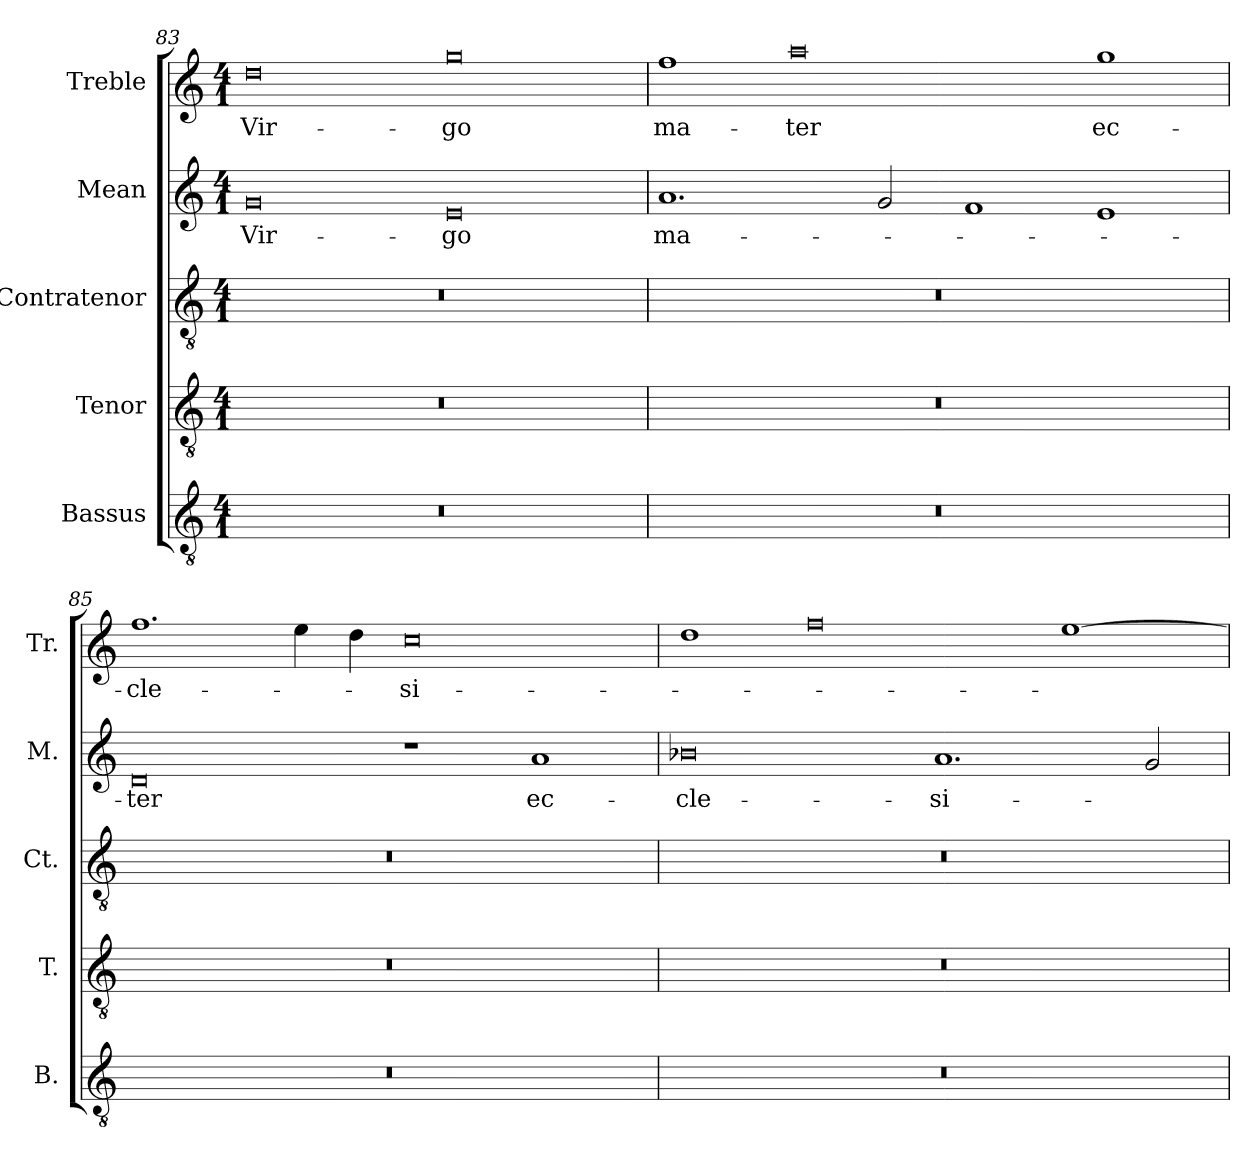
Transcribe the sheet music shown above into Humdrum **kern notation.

**kern	**kern	**kern	**kern	**text	**kern	**text
*part5	*part4	*part3	*part2	*part2	*part1	*part1
*staff5	*staff4	*staff3	*staff2	*staff2	*staff1	*staff1
*I"Bassus	*I"Tenor	*I"Contratenor	*I"Mean	*	*I"Treble	*
*I'B.	*I'T.	*I'Ct.	*I'M.	*	*I'Tr.	*
!!LO:LB:g=z
*clefGv2	*clefGv2	*clefGv2	*clefG2	*	*clefG2	*
*ITrd7c12	*ITrd7c12	*ITrd7c12	*	*	*	*
*k[]	*k[]	*k[]	*k[]	*	*k[]	*
*	*	*C:	*C:	*	*C:	*
*M4/1	*M4/1	*M4/1	*M4/1	*	*M4/1	*
=83	=83	=83	=83	=83	=83	=83
!LO:N:vis=1	!LO:N:vis=1	!LO:N:vis=1	!	!	!	!
!	!	!	!	!LO:LY:b:color=#000000	!	!
!	!	!	!	!	!	!LO:LY:b:color=#000000
00r	00r	00r	0gi	Vir-	0ddi	Vir-
!	!	!	!	!LO:LY:b:color=#000000	!	!
!	!	!	!	!	!	!LO:LY:b:color=#000000
.	.	.	0ei	-go	0ggi	-go
=84`	=84`	=84`	=84`	=84`	=84`	=84`
!LO:N:vis=1	!LO:N:vis=1	!LO:N:vis=1	!	!	!	!
!	!	!	!	!LO:LY:b:color=#000000	!	!
!	!	!	!	!	!	!LO:LY:b:color=#000000
00r	00r	00r	1.ai	ma-	1ffi	ma-
!	!	!	!	!	!	!LO:LY:b:color=#000000
.	.	.	.	.	0aai	-ter
.	.	.	2gi/	.	.	.
.	.	.	1fi	.	.	.
!	!	!	!	!	!	!LO:LY:b:color=#000000
.	.	.	1ei	.	1ggi	ec-
=85`	=85`	=85`	=85`	=85`	=85`	=85`
!LO:N:vis=1	!LO:N:vis=1	!LO:N:vis=1	!	!	!	!
!	!	!	!	!LO:LY:b:color=#000000	!	!
!	!	!	!	!	!	!LO:LY:b:color=#000000
00r	00r	00r	0di	-ter	1.ffi	-cle-
.	.	.	.	.	4eei\	.
.	.	.	.	.	4ddi\	.
!	!	!	!	!	!	!LO:LY:b:color=#000000
.	.	.	1r	.	0cci	-si-
!	!	!	!	!LO:LY:b:color=#000000	!	!
.	.	.	1ai	ec-	.	.
=86`	=86`	=86`	=86`	=86`	=86`	=86`
!LO:N:vis=1	!LO:N:vis=1	!LO:N:vis=1	!	!	!	!
!	!	!	!	!LO:LY:b:color=#000000	!	!
00r	00r	00r	0b-Xi	-cle-	1ddi	.
.	.	.	.	.	0ffi	.
!	!	!	!	!LO:LY:b:color=#000000	!	!
.	.	.	1.ai	-si-	.	.
.	.	.	.	.	[>1eei	.
.	.	.	2gi/	.	.	.
=`	=`	=`	=`	=`	=`	=`
*-	*-	*-	*-	*-	*-	*-
